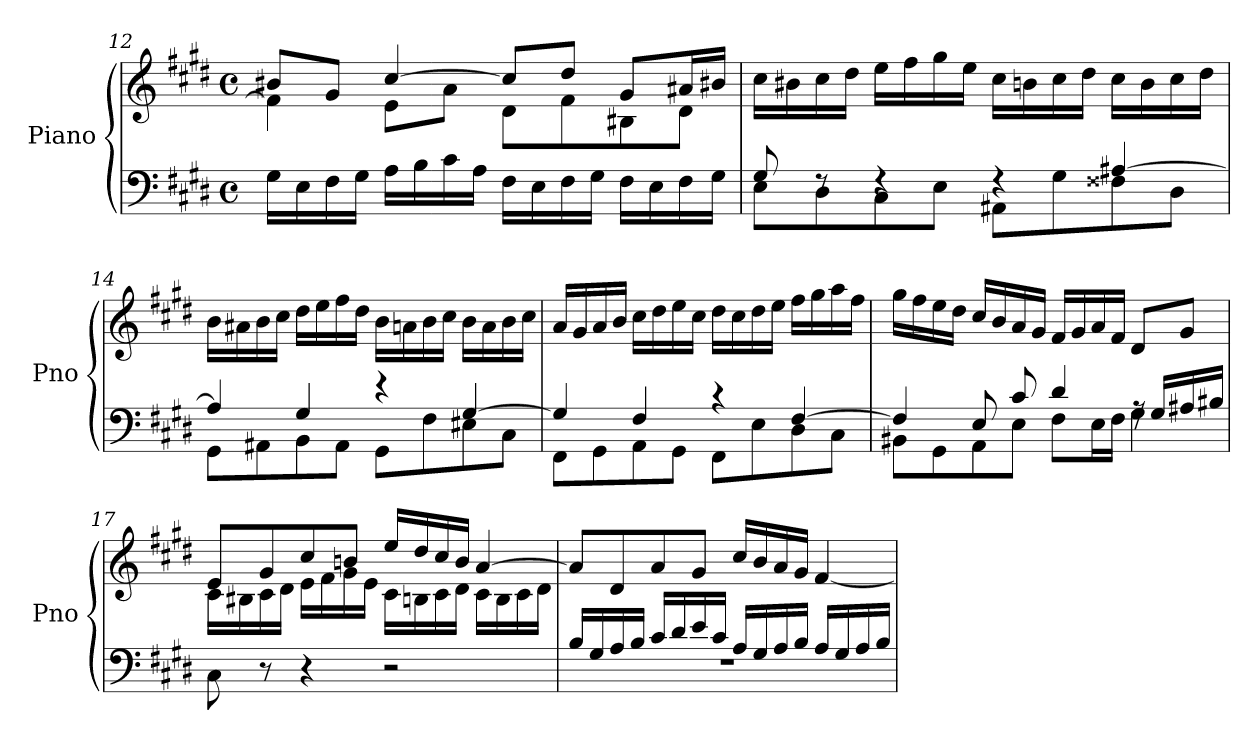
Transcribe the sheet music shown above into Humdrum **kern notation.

**kern	**kern
*part1	*part1
*staff2	*staff1
*I"Piano	*
*I'Pno	*
!!LO:LB:g=z
*clefF4	*clefG2
*k[f#c#g#d#]	*k[f#c#g#d#]
*M4/4	*M4/4
*met(c)	*met(c)
=12	=12
*	*^
16G#\LL	8b#X/L	4f#\]
16E\	.	.
16F#\	8g#/J	.
16G#\JJ	.	.
16A\LL	[4cc#/	8e\L
16B\	.	.
16c#\	.	8a\J
16A\JJ	.	.
16F#\LL	8cc#/L]	8d#\L
16E\	.	.
16F#\	8dd#/J	8f#\
16G#\JJ	.	.
16F#\LL	8g#/L	8B#X\
16E\	.	.
16F#\	16a#X/L	8d#\J
16G#\JJ	16b#X/JJ	.
*	*v	*v
=13	=13
*^	*
8G#/	8E\L	16cc#\LL
.	.	16b#X\
8rF	8D#\	16cc#\
.	.	16dd#\JJ
4rF	8C#\	16ee\LL
.	.	16ff#\
.	8E\J	16gg#\
.	.	16ee\JJ
4rF	8AA#X\L	16cc#\LL
.	.	16bn\
.	8G#\	16cc#\
.	.	16dd#\JJ
[4A#X/	8F##X\	16cc#\LL
.	.	16b\
.	8D#\J	16cc#\
.	.	16dd#\JJ
!!LO:LB:g=z
=14	=14	=14
4A#/]	8GG#\L	16b\LL
.	.	16a#X\
.	8AA#X\	16b\
.	.	16cc#\JJ
4G#/	8BB\	16dd#\LL
.	.	16ee\
.	8AA#\J	16ff#\
.	.	16dd#\JJ
4r	8GG#\L	16b\LL
.	.	16an\
.	8F#\	16b\
.	.	16cc#\JJ
[4G#/	8E#X\	16b\LL
.	.	16a\
.	8C#\J	16b\
.	.	16cc#\JJ
=15	=15	=15
4G#/]	8FF#\L	16a/LL
.	.	16g#/
.	8GG#\	16a/
.	.	16b/JJ
4F#/	8AA\	16cc#\LL
.	.	16dd#\
.	8GG#\J	16ee\
.	.	16cc#\JJ
4r	8FF#\L	16dd#\LL
.	.	16cc#\
.	8E\	16dd#\
.	.	16ee\JJ
[4F#/	8D#\	16ff#\LL
.	.	16gg#\
.	8C#\J	16aa\
.	.	16ff#\JJ
!!LO:LB:g=z
=16	=16	=16
4F#/]	8BB#X\L	16gg#\LL
.	.	16ff#\
.	8GG#\	16ee\
.	.	16dd#\JJ
8E/	8AA\	16cc#/LL
.	.	16b/
8c#/	8E\J	16a/
.	.	16g#/JJ
4d#/	8F#\L	16f#/LL
.	.	16g#/
.	16E\L	16a/
.	16F#\JJ	16f#/JJ
16rA	4G#\	8d#/L
16G#/LL	.	.
16A#X/	.	8g#/J
16B#X/JJ	.	.
*v	*v	*
=17	=17
*	*^
8C#\	8e/L	16c#\LL
.	.	16B#X\
8r	8g#/	16c#\
.	.	16d#\JJ
4r	8cc#/	16e\LL
.	.	16f#\
.	8bn/J	16g#\
.	.	16e\JJ
2r	16ee/LL	16c#\LL
.	16dd#/	16Bn\
.	16cc#/	16c#\
.	16b/JJ	16d#\JJ
.	[4a/	16c#\LL
.	.	16B\
.	.	16c#\
.	.	16d#\JJ
*	*v	*v
!!LO:PB:g=z
=18	=18
*^	*
16B/LL	1rF	8a/L]
16G#/	.	.
16A/	.	8d#/
16B/JJ	.	.
16c#/LL	.	8a/
16d#/	.	.
16e/	.	8g#/J
16c#/JJ	.	.
16A/LL	.	16cc#/LL
16G#/	.	16b/
16A/	.	16a/
16B/JJ	.	16g#/JJ
16A/LL	.	[4f#/
16G#/	.	.
16A/	.	.
16B/JJ	.	.
*v	*v	*
=	=
*-	*-
